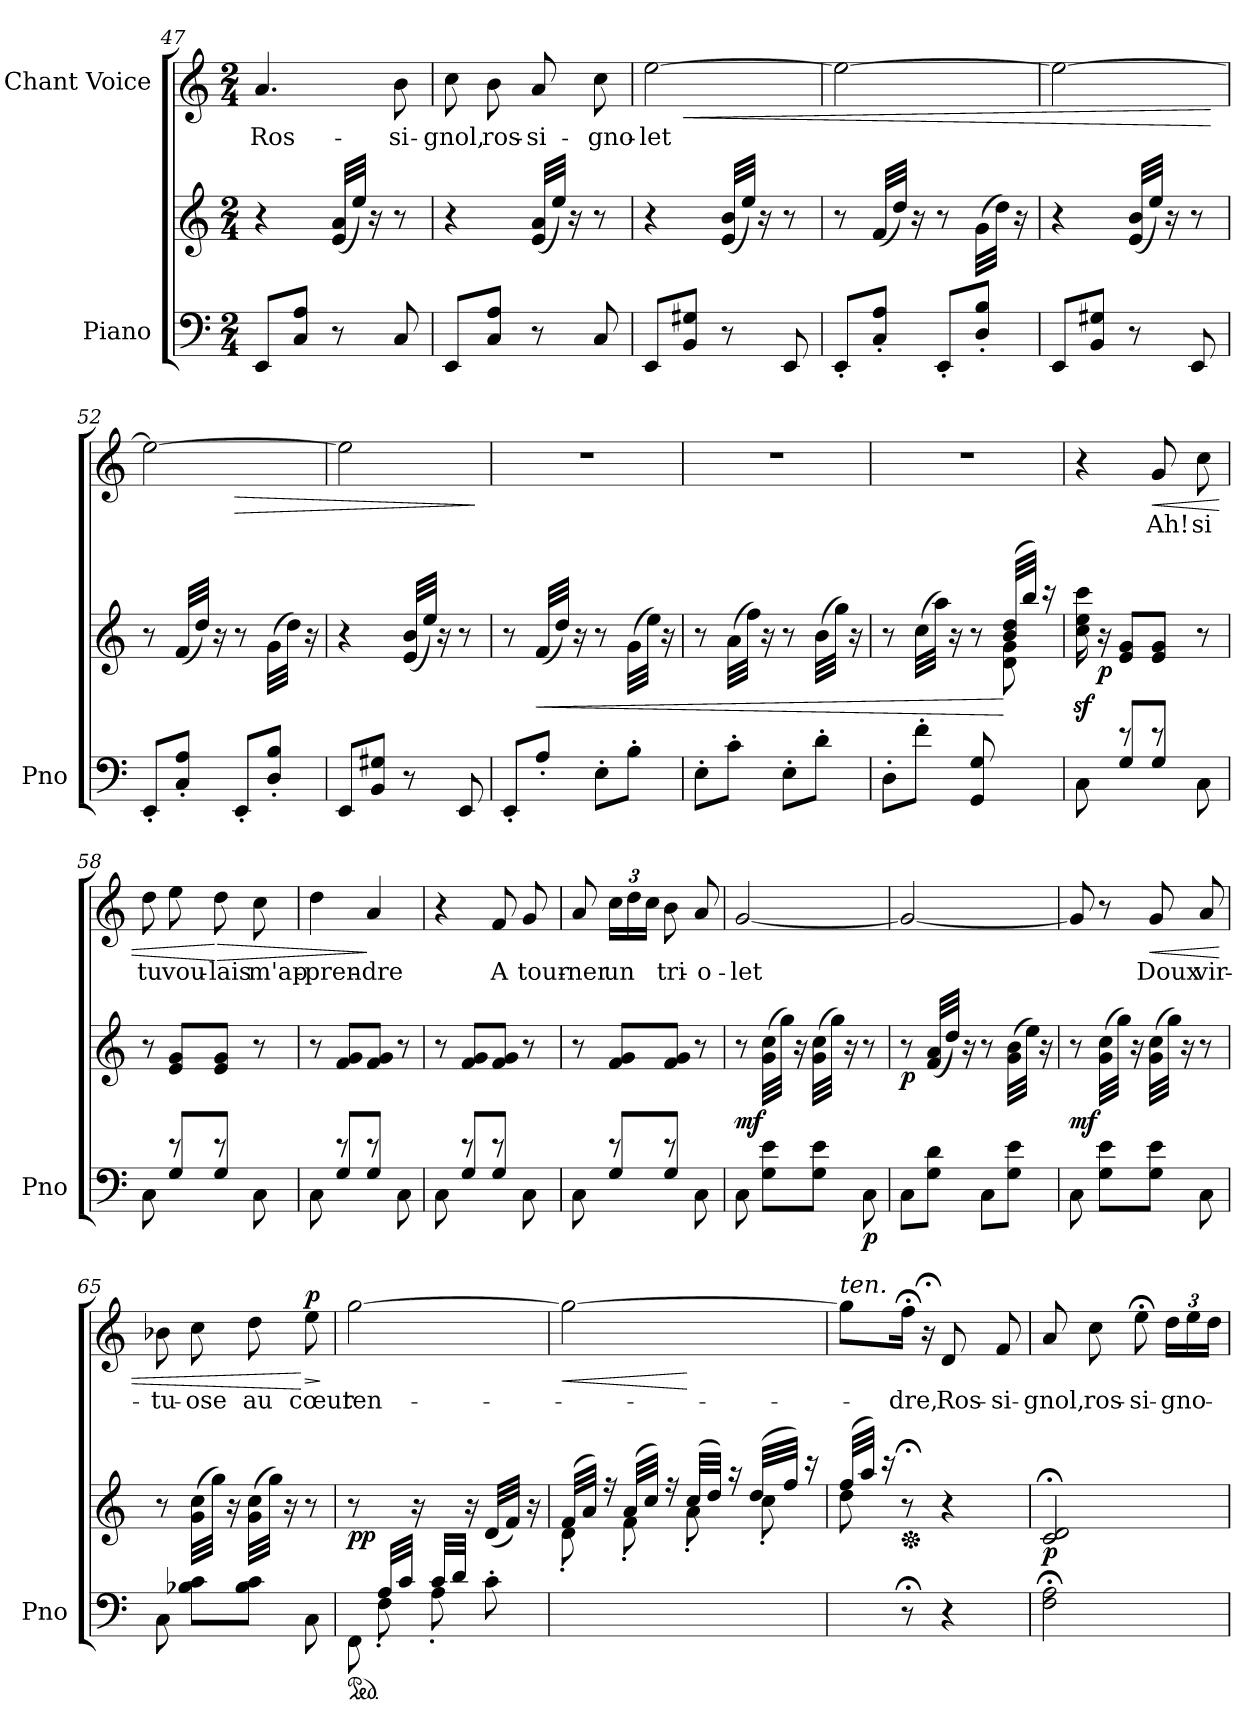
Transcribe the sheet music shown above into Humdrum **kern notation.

**kern	**kern	**dynam	**kern	**text	**dynam
*part2	*part2	*part2	*part1	*part1	*part1
*staff3	*staff2	*staff2/3	*staff1	*staff1	*staff1
*I"Piano	*	*	*I"Chant Voice	*	*
*I'Pno	*	*	*	*	*
!!LO:PB:g=z
*clefF4	*clefG2	*	*clefG2	*	*
*k[]	*k[]	*	*k[]	*	*
*M2/4	*M2/4	*	*M2/4	*	*
=47	=47	=47	=47	=47	=47
!	!	!	!	!LO:LY:b	!
8EE/L	4r	.	4.a/	Ros-	.
8C/ 8A/J	.	.	.	.	.
8r	(32e/ 32a/LLL	.	.	.	.
.	32ee/JJJ)	.	.	.	.
.	16r	.	.	.	.
!	!	!	!	!LO:LY:b	!
8C/	8r	.	8b\	-si-	.
=48	=48	=48	=48	=48	=48
!	!	!	!	!LO:LY:b	!
8EE/L	4r	.	8cc\	-gnol,	.
!	!	!	!	!LO:LY:b	!
8C/ 8A/J	.	.	8b\	ros-	.
!	!	!	!	!LO:LY:b	!
8r	(32e/ 32a/LLL	.	8a/	-si-	.
.	32ee/JJJ)	.	.	.	.
.	16r	.	.	.	.
!	!	!	!	!LO:LY:b	!
8C/	8r	.	8cc\	-gno-	.
=49	=49	=49	=49	=49	=49
!	!	!	!	!LO:LY:b	!
*	*	*	*^	*	*
8EE/L	4r	.	[2ee\	8ryy	-let	.
!	!	!	!	!	!	!LO:HP:b
8BB/ 8G#X/J	.	.	.	8ryy	.	<
8r	(32e/ 32b/LLL	.	.	4ryy	.	.
.	32ee/JJJ)	.	.	.	.	.
.	16r	.	.	.	.	.
8EE/	8r	.	.	.	.	.
*	*	*	*v	*v	*	*
=50	=50	=50	=50	=50	=50
8EE'/L	8r	.	2ee\_	.	.
8C/' 8A/'J	(32f/LLL	.	.	.	.
.	32dd/JJJ)	.	.	.	.
.	16r	.	.	.	.
8EE'/L	8r	.	.	.	.
8D/' 8B/'J	(32g\LLL	.	.	.	.
.	32dd\JJJ)	.	.	.	.
.	16r	.	.	.	.
=51	=51	=51	=51	=51	=51
8EE/L	4r	.	2ee\_	.	.
8BB/ 8G#X/J	.	.	.	.	.
8r	(32e/ 32b/LLL	.	.	.	.
.	32ee/JJJ)	.	.	.	.
.	16r	.	.	.	.
8EE/	8r	.	.	.	.
.	.	.	.	.	[
!!LO:LB:g=z
=52	=52	=52	=52	=52	=52
*	*	*	*^	*	*
8EE'/L	8r	.	2ee\_	4ryy	.	.
8C/' 8A/'J	(32f/LLL	.	.	.	.	.
.	32dd/JJJ)	.	.	.	.	.
.	16r	.	.	.	.	.
!	!	!	!	!	!	!LO:HP:b
8EE'/L	8r	.	.	4ryy	.	>
8D/' 8B/'J	(32g\LLL	.	.	.	.	.
.	32dd\JJJ)	.	.	.	.	.
.	16r	.	.	.	.	.
*	*	*	*v	*v	*	*
=53	=53	=53	=53	=53	=53
8EE/L	4r	.	2ee\]	.	.
8BB/ 8G#X/J	.	.	.	.	.
8r	(32e/ 32b/LLL	.	.	.	.
.	32ee/JJJ)	.	.	.	.
.	16r	.	.	.	.
8EE/	8r	.	.	.	.
.	.	.	.	.	]
=54	=54	=54	=54	=54	=54
8EE'/L	8r	.	2r	.	.
!	!	!LO:HP:b	!	!	!
8A'/J	(32f/LLL	<	.	.	.
.	32dd/JJJ)	.	.	.	.
.	16r	.	.	.	.
8E'\L	8r	.	.	.	.
8B'\J	(32g\LLL	.	.	.	.
.	32ee\JJJ)	.	.	.	.
.	16r	.	.	.	.
=55	=55	=55	=55	=55	=55
8E'\L	8r	.	2r	.	.
8c'\J	(32a\LLL	.	.	.	.
.	32ff\JJJ)	.	.	.	.
.	16r	.	.	.	.
8E'\L	8r	.	.	.	.
8d'\J	(32b\LLL	.	.	.	.
.	32gg\JJJ)	.	.	.	.
.	16r	.	.	.	.
!!LO:LB:g=z
=56	=56	=56	=56	=56	=56
*	*^	*	*	*	*
8D'\L	8r	4.ryy	.	2r	.	.
8f'\J	(32cc\LLL	.	.	.	.	.
.	32aa\JJJ)	.	.	.	.	.
.	16r	.	.	.	.	.
8GG/ 8G/	8r	.	.	.	.	.
8ryy	(32b/ 32dd/LLL	8d\ 8g\	[	.	.	.
.	32bb/JJJ)	.	.	.	.	.
.	16r	.	.	.	.	.
*	*v	*v	*	*	*	*
!!LO:LB:g=z
=57	=57	=57	=57	=57	=57
*^	*	*	*	*	*
8C\	8ryy	16cc\z< 16ee\z< 16ccc\z<	.	4r	.	.
!	!	!	!LO:DY:b	!	!	!
.	.	16r	p	.	.	.
8r	8G/L	8e/ 8g/L	.	.	.	.
!	!	!	!	!	!LO:LY:b	!LO:HP:b
8r	8G/J	8e/ 8g/J	.	8g/	Ah!	<
!	!	!	!	!	!LO:LY:b	!
8C\	8ryy	8r	.	8cc\	si	.
=58	=58	=58	=58	=58	=58	=58
!	!	!	!	!	!LO:LY:b	!
8C\	8ryy	8r	.	8dd\	tu	.
!	!	!	!	!	!LO:LY:b	!
8r	8G/L	8e/ 8g/L	.	8ee\	vou-	.
!	!	!	!	!	!LO:LY:b	!LO:HP:n=1:b
8r	8G/J	8e/ 8g/J	.	8dd\	-lais	[ >
!	!	!	!	!	!LO:LY:b	!
8C\	8ryy	8r	.	8cc\	m'ap-	.
=59	=59	=59	=59	=59	=59	=59
!	!	!	!	!	!LO:LY:b	!
8C\	8ryy	8r	.	4dd\	-pren-	.
8r	8G/L	8f/ 8g/L	.	.	.	.
!	!	!	!	!	!LO:LY:b	!
8r	8G/J	8f/ 8g/J	.	4a/	-dre	]
8C\	8ryy	8r	.	.	.	.
=60	=60	=60	=60	=60	=60	=60
8C\	8ryy	8r	.	4r	.	.
8r	8G/L	8f/ 8g/L	.	.	.	.
!	!	!	!	!	!LO:LY:b	!
8r	8G/J	8f/ 8g/J	.	8f/	A	.
!	!	!	!	!	!LO:LY:b	!
8C\	8ryy	8r	.	8g/	tour-	.
=61	=61	=61	=61	=61	=61	=61
!	!	!	!	!	!LO:LY:b	!
8C\	8ryy	8r	.	8a/	-ner	.
!	!	!	!	!	!LO:LY:b	!
8r	8G/L	8f/ 8g/L	.	24cc\LL	un	.
.	.	.	.	24dd\	.	.
.	.	.	.	24cc\JJ	.	.
!	!	!	!	!	!LO:LY:b	!
8r	8G/J	8f/ 8g/J	.	8b\	tri-	.
!	!	!	!	!	!LO:LY:b	!
8C\	8ryy	8r	.	8a/	-o-	.
=62	=62	=62	=62	=62	=62	=62
!	!	!	!LO:DY:b	!	!LO:LY:b	!
*v	*v	*	*	*	*	*
8C\	8r	mf	[2g/	-let	.
8G\ 8e\L	(32g\ 32cc\LLL	.	.	.	.
.	32gg\JJJ)	.	.	.	.
.	16r	.	.	.	.
8G\ 8e\J	(32g\ 32cc\LLL	.	.	.	.
.	32gg\JJJ)	.	.	.	.
.	16r	.	.	.	.
!	!	!LO:DY:b=2	!	!	!
8C\	8r	p	.	.	.
!!LO:LB:g=z
=63	=63	=63	=63	=63	=63
!	!	!LO:DY:b	!	!	!
8C\L	8r	p	2g/_	.	.
8G\ 8d\J	(32f/ 32a/LLL	.	.	.	.
.	32dd/JJJ)	.	.	.	.
.	16r	.	.	.	.
8C\L	8r	.	.	.	.
8G\ 8e\J	(32g\ 32b\LLL	.	.	.	.
.	32ee\JJJ)	.	.	.	.
.	16r	.	.	.	.
=64	=64	=64	=64	=64	=64
!	!	!LO:DY:b	!	!	!
8C\	8r	mf	8g/]	.	.
8G\ 8e\L	(32g\ 32cc\LLL	.	8r	.	.
.	32gg\JJJ)	.	.	.	.
.	16r	.	.	.	.
!	!	!	!	!LO:LY:b	!LO:HP:b
8G\ 8e\J	(32g\ 32cc\LLL	.	8g/	Doux	<
.	32gg\JJJ)	.	.	.	.
.	16r	.	.	.	.
!	!	!	!	!LO:LY:b	!
8C\	8r	.	8a/	vir-	.
=65	=65	=65	=65	=65	=65
!	!	!	!	!LO:LY:b	!
8C\	8r	.	8b-X\	-tu-	.
!	!	!	!	!LO:LY:b	!
8B-X\ 8c\L	(32g\ 32cc\LLL	.	8cc\	-ose	.
.	32gg\JJJ)	.	.	.	.
.	16r	.	.	.	.
!	!	!	!	!LO:LY:b	!
8B-\ 8c\J	(32g\ 32cc\LLL	.	8dd\	au	.
.	32gg\JJJ)	.	.	.	.
.	16r	.	.	.	.
!	!	!	!	!LO:LY:b	!LO:HP:n=1:b
!	!	!	!	!	!LO:DY:n=1:a
8C\	8r	.	8ee\	cœur	[ > p
.	.	.	.	.	]
!!LO:PB:g=z
=66	=66	=66	=66	=66	=66
*^	*	*	*	*	*
*ped	*	*	*	*	*	*
!	!	!	!LO:DY:b	!	!LO:LY:b	!
8ryy	8FF\	8r	pp	[2gg\	ten-	.
32A/LLL	8F'<\	16ryy	.	.	.	.
32c/JJJ	.	.	.	.	.	.
16ryy	.	16r	.	.	.	.
32c/LLL	8A'<\	16ryy	.	.	.	.
32d/JJJ	.	.	.	.	.	.
8.ryy	.	16r	.	.	.	.
.	8c'<\	(>32d/LLL	.	.	.	.
.	.	32f/JJJ)	.	.	.	.
.	.	16r	.	.	.	.
*v	*v	*	*	*	*	*
=67	=67	=67	=67	=67	=67
*	*^	*	*	*	*
!	!	!	!	!	!	!LO:HP:b
*	*	*	*	*^	*	*
2ryy	(>32f/LLL	8d'<\	.	2gg\_	4ryy	.	<
.	32a/JJJ)	.	.	.	.	.	.
.	16r	.	.	.	.	.	.
.	(>32a/LLL	8f'<\	.	.	.	.	.
.	32cc/JJJ)	.	.	.	.	.	.
.	16r	.	.	.	.	.	.
.	(>32cc/LLL	8a'<\	.	.	4ryy	.	[
.	32dd/JJJ)	.	.	.	.	.	.
.	16r	.	.	.	.	.	.
.	(>32dd/LLL	8cc'<\	.	.	.	.	.
.	32ff/JJJ)	.	.	.	.	.	.
.	16r	.	.	.	.	.	.
*	*	*	*	*v	*v	*	*
!!LO:PB:g=z
=68	=68	=68	=68	=68	=68	=68
!	!	!	!	!LO:TX:a:i:t=ten.	!	!
8ryy	(>32ff/LLL	8dd\	.	8gg\L]	.	.
.	32aa/JJJ)	.	.	.	.	.
.	16r	.	.	.	.	.
*	*Xped	*	*	*	*	*
!	!	!	!	!	!LO:LY:b	!
8r;<	8r;<	4.ryy	.	16ff;<\Jk	-dre,	.
.	.	.	.	16r;<	.	.
!	!	!	!	!	!LO:LY:b	!
4r	4r	.	.	8d/	Ros-	.
!	!	!	!	!	!LO:LY:b	!
.	.	.	.	8f/	-si-	.
*	*v	*v	*	*	*	*
=69	=69	=69	=69	=69	=69
!	!	!LO:DY:b	!	!LO:LY:b	!
2F\;< 2A\;<	2c/;< 2d/;<	p	8a/	-gnol,	.
!	!	!	!	!LO:LY:b	!
.	.	.	8cc\	ros-	.
!	!	!	!	!LO:LY:b	!
.	.	.	8ee;<\	-si-	.
!	!	!	!	!LO:LY:b	!
.	.	.	24dd\LL	-gno-	.
.	.	.	24ee\	.	.
.	.	.	24dd\JJ	.	.
=	=	=	=	=	=
*-	*-	*-	*-	*-	*-
